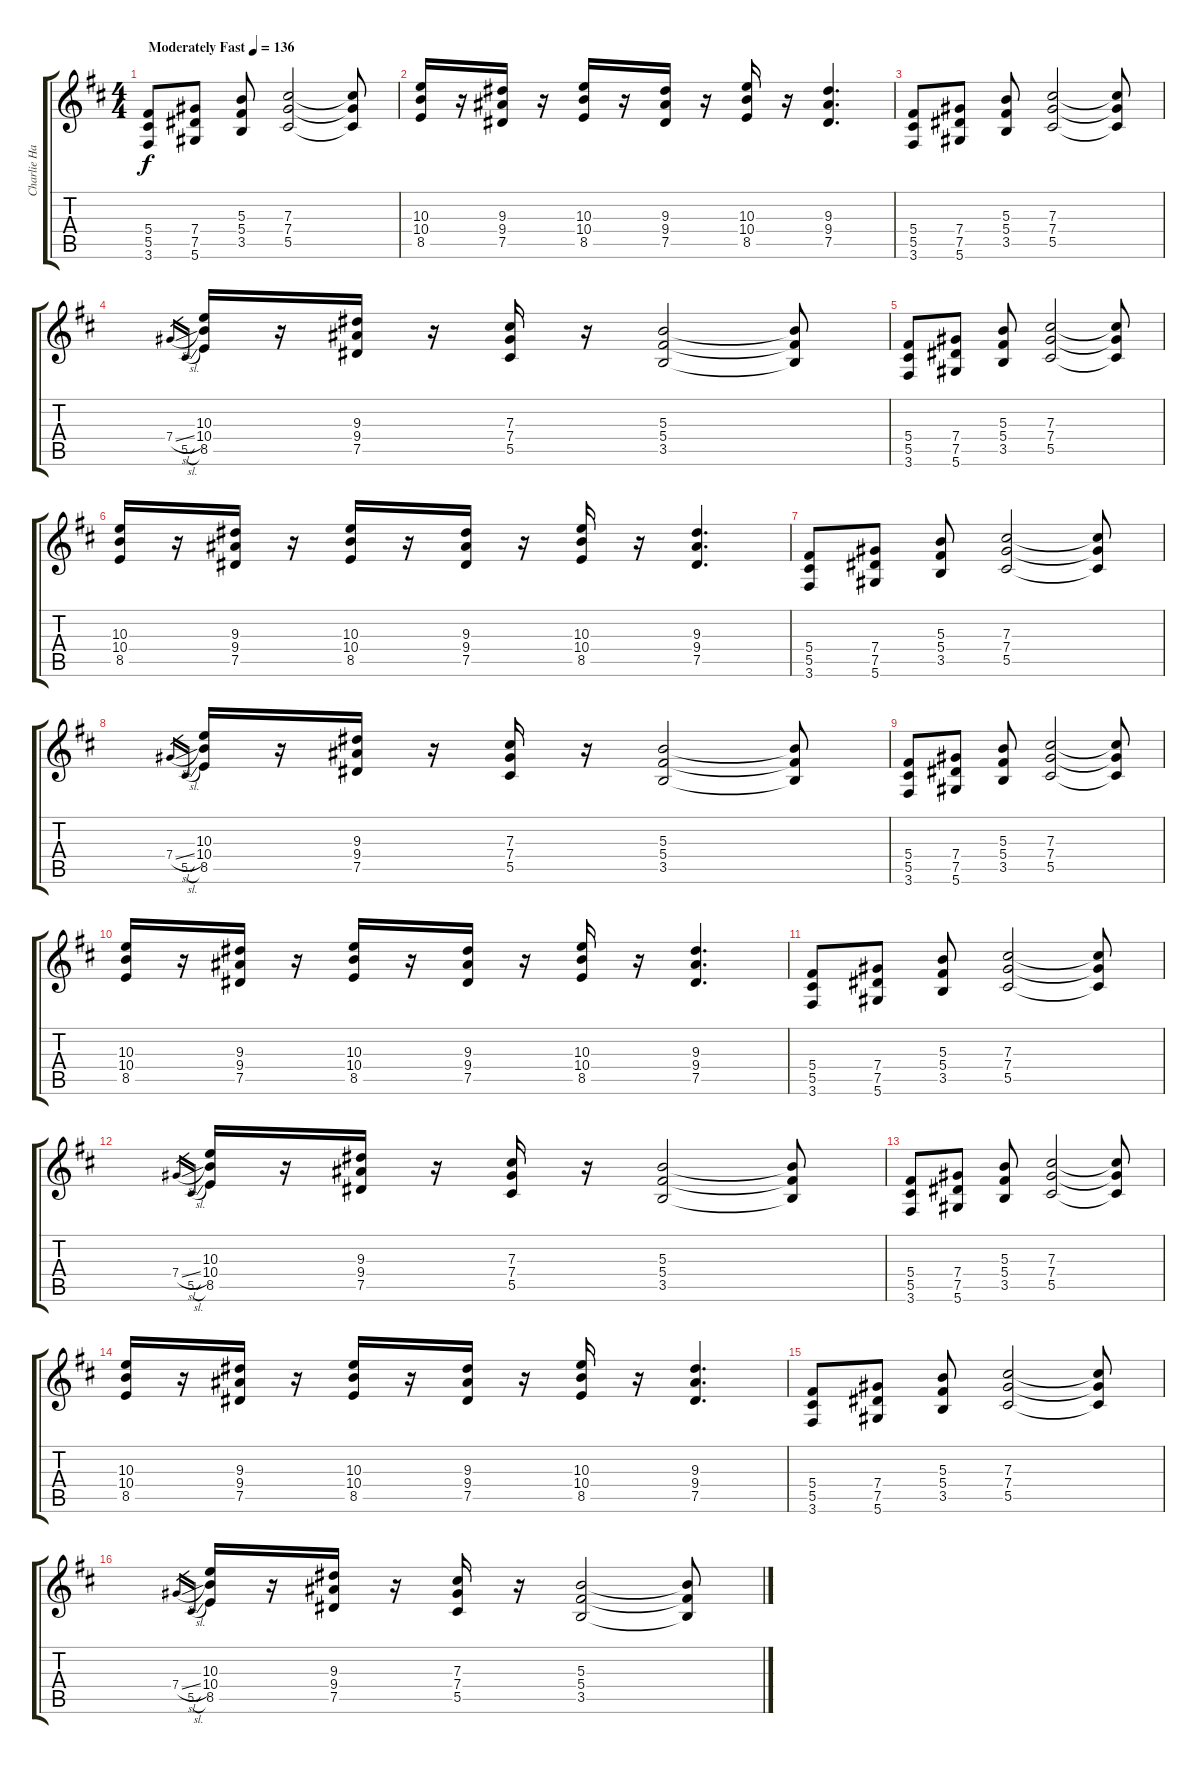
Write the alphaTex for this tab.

\track ("Charlie Hargrett Guitar" "Charlie Ha") {instrument overdrivenguitar}
\staff {score tabs}
\tuning (Eb4 Bb3 Gb3 Db3 Ab2 Eb2) {hide}
\ts (4 4)
\tempo (136 "Moderately Fast")
\clef g2
\ks d
(5.4 5.5 3.6).8{dy f instrument overdrivenguitar} (7.4 7.5 5.6).8 (5.3 5.4 3.5).8 (7.3 7.4 5.5).2 (7.3{t} 7.4{t} 5.5{t}).8 |
(10.3 10.4 8.5).16 r.16 (9.3 9.4 7.5).16 r.16 (10.3 10.4 8.5).16 r.16 (9.3 9.4 7.5).16 r.16 (10.3 10.4 8.5).16 r.16 (9.3 9.4 7.5).4{d} |
(5.4 5.5 3.6).8 (7.4 7.5 5.6).8 (5.3 5.4 3.5).8 (7.3 7.4 5.5).2 (7.3{t} 7.4{t} 5.5{t}).8 |
7.4{sl}.16{gr} 5.5{sl}.16{gr} (10.3 10.4 8.5).16 r.16 (9.3 9.4 7.5).16 r.16 (7.3 7.4 5.5).16 r.16 (5.3 5.4 3.5).2 (5.3{t} 5.4{t} 3.5{t}).8 |
(5.4 5.5 3.6).8 (7.4 7.5 5.6).8 (5.3 5.4 3.5).8 (7.3 7.4 5.5).2 (7.3{t} 7.4{t} 5.5{t}).8 |
(10.3 10.4 8.5).16 r.16 (9.3 9.4 7.5).16 r.16 (10.3 10.4 8.5).16 r.16 (9.3 9.4 7.5).16 r.16 (10.3 10.4 8.5).16 r.16 (9.3 9.4 7.5).4{d} |
(5.4 5.5 3.6).8 (7.4 7.5 5.6).8 (5.3 5.4 3.5).8 (7.3 7.4 5.5).2 (7.3{t} 7.4{t} 5.5{t}).8 |
7.4{sl}.16{gr} 5.5{sl}.16{gr} (10.3 10.4 8.5).16 r.16 (9.3 9.4 7.5).16 r.16 (7.3 7.4 5.5).16 r.16 (5.3 5.4 3.5).2 (5.3{t} 5.4{t} 3.5{t}).8 |
(5.4 5.5 3.6).8 (7.4 7.5 5.6).8 (5.3 5.4 3.5).8 (7.3 7.4 5.5).2 (7.3{t} 7.4{t} 5.5{t}).8 |
(10.3 10.4 8.5).16 r.16 (9.3 9.4 7.5).16 r.16 (10.3 10.4 8.5).16 r.16 (9.3 9.4 7.5).16 r.16 (10.3 10.4 8.5).16 r.16 (9.3 9.4 7.5).4{d} |
(5.4 5.5 3.6).8 (7.4 7.5 5.6).8 (5.3 5.4 3.5).8 (7.3 7.4 5.5).2 (7.3{t} 7.4{t} 5.5{t}).8 |
7.4{sl}.16{gr} 5.5{sl}.16{gr} (10.3 10.4 8.5).16 r.16 (9.3 9.4 7.5).16 r.16 (7.3 7.4 5.5).16 r.16 (5.3 5.4 3.5).2 (5.3{t} 5.4{t} 3.5{t}).8 |
(5.4 5.5 3.6).8 (7.4 7.5 5.6).8 (5.3 5.4 3.5).8 (7.3 7.4 5.5).2 (7.3{t} 7.4{t} 5.5{t}).8 |
(10.3 10.4 8.5).16 r.16 (9.3 9.4 7.5).16 r.16 (10.3 10.4 8.5).16 r.16 (9.3 9.4 7.5).16 r.16 (10.3 10.4 8.5).16 r.16 (9.3 9.4 7.5).4{d} |
(5.4 5.5 3.6).8 (7.4 7.5 5.6).8 (5.3 5.4 3.5).8 (7.3 7.4 5.5).2 (7.3{t} 7.4{t} 5.5{t}).8 |
7.4{sl}.16{gr} 5.5{sl}.16{gr} (10.3 10.4 8.5).16 r.16 (9.3 9.4 7.5).16 r.16 (7.3 7.4 5.5).16 r.16 (5.3 5.4 3.5).2 (5.3{t} 5.4{t} 3.5{t}).8
